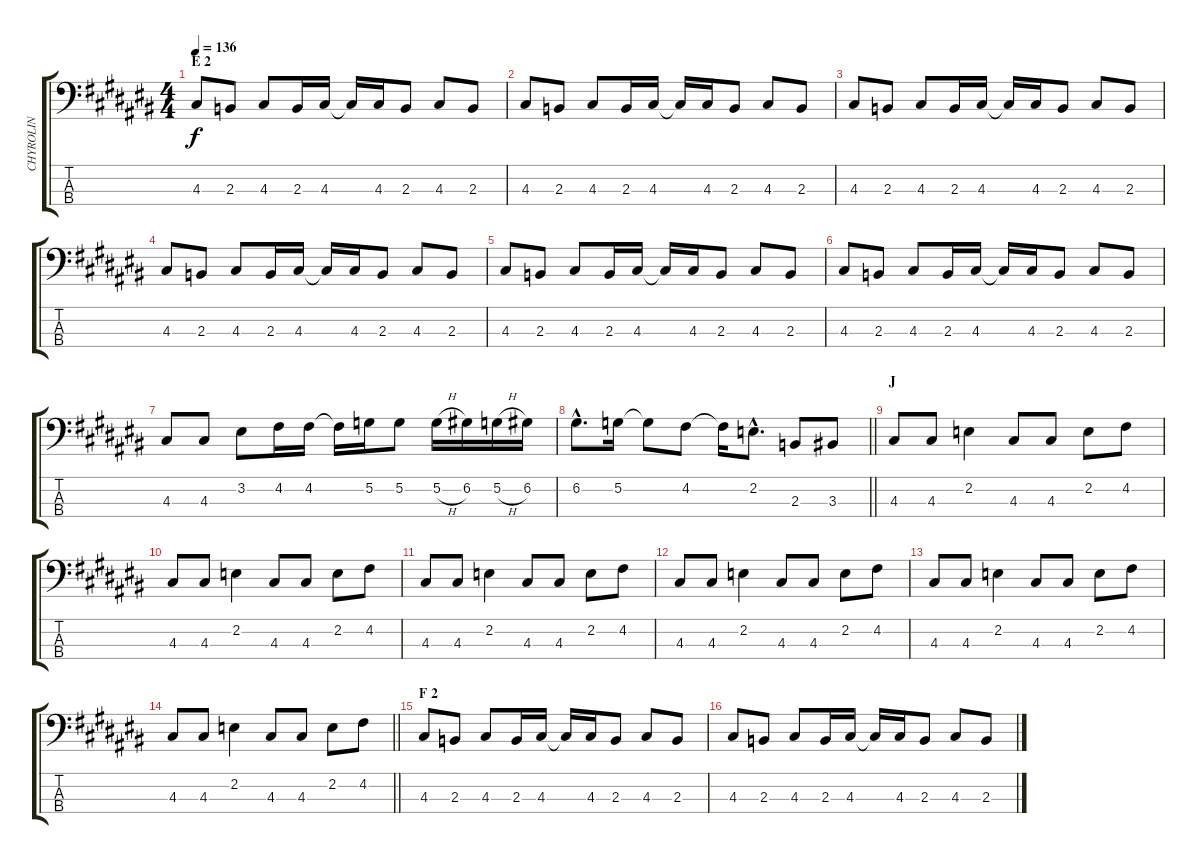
\track ("CHYROLIN" "CHYROLIN") {instrument acousticguitarnylon}
\staff {score tabs}
\tuning (G2 D2 A1 E1) {hide}
\ts (4 4)
\section ("" "E 2")
\tempo 136
\clef f4
\ks c#
4.3.8{dy f} 2.3.8 4.3.8 2.3.16 4.3.16 4.3{t}.16 4.3.16 2.3.8 4.3.8 2.3.8 |
4.3.8 2.3.8 4.3.8 2.3.16 4.3.16 4.3{t}.16 4.3.16 2.3.8 4.3.8 2.3.8 |
4.3.8 2.3.8 4.3.8 2.3.16 4.3.16 4.3{t}.16 4.3.16 2.3.8 4.3.8 2.3.8 |
4.3.8 2.3.8 4.3.8 2.3.16 4.3.16 4.3{t}.16 4.3.16 2.3.8 4.3.8 2.3.8 |
4.3.8 2.3.8 4.3.8 2.3.16 4.3.16 4.3{t}.16 4.3.16 2.3.8 4.3.8 2.3.8 |
4.3.8 2.3.8 4.3.8 2.3.16 4.3.16 4.3{t}.16 4.3.16 2.3.8 4.3.8 2.3.8 |
4.3.8 4.3.8 3.2.8 4.2.16 4.2.16 4.2{t}.16 5.2.16 5.2.8 5.2{h}.16 6.2.16 5.2{h}.16 6.2.16 |
\barLineRight lightlight
6.2{hac}.8{d} 5.2.16 5.2{t}.8 4.2.8 4.2{t}.16 2.2{hac}.8{d} 2.3.8 3.3.8 |
\section ("" "J")
4.3.8 4.3.8 2.2.4 4.3.8 4.3.8 2.2.8 4.2.8 |
4.3.8 4.3.8 2.2.4 4.3.8 4.3.8 2.2.8 4.2.8 |
4.3.8 4.3.8 2.2.4 4.3.8 4.3.8 2.2.8 4.2.8 |
4.3.8 4.3.8 2.2.4 4.3.8 4.3.8 2.2.8 4.2.8 |
4.3.8 4.3.8 2.2.4 4.3.8 4.3.8 2.2.8 4.2.8 |
\barLineRight lightlight
4.3.8 4.3.8 2.2.4 4.3.8 4.3.8 2.2.8 4.2.8 |
\section ("" "F 2")
4.3.8 2.3.8 4.3.8 2.3.16 4.3.16 4.3{t}.16 4.3.16 2.3.8 4.3.8 2.3.8 |
4.3.8 2.3.8 4.3.8 2.3.16 4.3.16 4.3{t}.16 4.3.16 2.3.8 4.3.8 2.3.8
